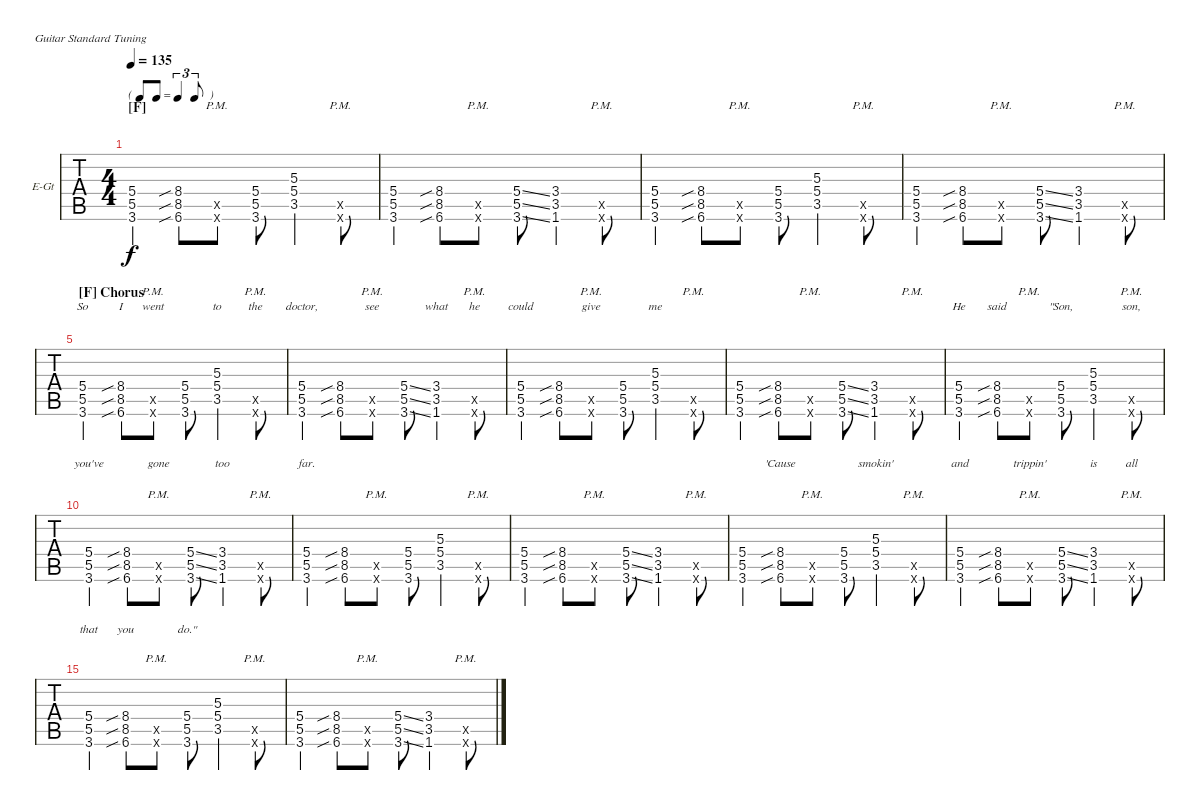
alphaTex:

\defaultSystemsLayout 4
\bracketExtendMode nobrackets
\firstSystemTrackNameOrientation horizontal
\otherSystemsTrackNameOrientation horizontal
\defaultBarNumberDisplay FirstOfSystem
\track ("Guitar" "E-Gt") {instrument distortionguitar}
\staff {tabs}
\tuning (E4 B3 G3 D3 A2 E2)
\ts (4 4)
\tf triplet8th
\section ("F" "")
\scale
0.25
\tempo 135
\accidentals auto
\clef g2
\ottava regular
\simile none
\ks c
(3.6 5.5 5.4).4{lyrics (0 "") lyrics (1 "") lyrics (2 "") lyrics (3 "") lyrics (4 "") dy f} (6.6{sib} 8.5{sib} 8.4{sib}).8{lyrics (0 "") lyrics (1 "") lyrics (2 "") lyrics (3 "") lyrics (4 "")} (8.5{pm x} 6.6{pm x}).8{lyrics (0 "") lyrics (1 "") lyrics (2 "") lyrics (3 "") lyrics (4 "")} (3.6 5.5 5.4).8{lyrics (0 "") lyrics (1 "") lyrics (2 "") lyrics (3 "") lyrics (4 "")} (5.4 3.5 5.3).4{lyrics (0 "") lyrics (1 "") lyrics (2 "") lyrics (3 "") lyrics (4 "")} (3.6{pm x} 5.5{pm x}).8{lyrics (0 "") lyrics (1 "") lyrics (2 "") lyrics (3 "") lyrics (4 "")} |
\scale
0.25 (3.6 5.5 5.4).4{lyrics (0 "") lyrics (1 "") lyrics (2 "") lyrics (3 "") lyrics (4 "")} (6.6{sib} 8.5{sib} 8.4{sib}).8{lyrics (0 "") lyrics (1 "") lyrics (2 "") lyrics (3 "") lyrics (4 "")} (8.5{pm x} 6.6{pm x}).8{lyrics (0 "") lyrics (1 "") lyrics (2 "") lyrics (3 "") lyrics (4 "")} (3.6{ss} 5.5{ss} 5.4{ss}).8{lyrics (0 "") lyrics (1 "") lyrics (2 "") lyrics (3 "") lyrics (4 "")} (1.6 3.5 3.4).4{lyrics (0 "") lyrics (1 "") lyrics (2 "") lyrics (3 "") lyrics (4 "")} (3.6{pm x} 5.5{pm x}).8{lyrics (0 "") lyrics (1 "") lyrics (2 "") lyrics (3 "") lyrics (4 "")} |
\scale
0.25 (3.6 5.5 5.4).4{lyrics (0 "") lyrics (1 "") lyrics (2 "") lyrics (3 "") lyrics (4 "")} (6.6{sib} 8.5{sib} 8.4{sib}).8{lyrics (0 "") lyrics (1 "") lyrics (2 "") lyrics (3 "") lyrics (4 "")} (8.5{pm x} 6.6{pm x}).8{lyrics (0 "") lyrics (1 "") lyrics (2 "") lyrics (3 "") lyrics (4 "")} (3.6 5.5 5.4).8{lyrics (0 "") lyrics (1 "") lyrics (2 "") lyrics (3 "") lyrics (4 "")} (5.4 3.5 5.3).4{lyrics (0 "") lyrics (1 "") lyrics (2 "") lyrics (3 "") lyrics (4 "")} (3.6{pm x} 5.5{pm x}).8{lyrics (0 "") lyrics (1 "") lyrics (2 "") lyrics (3 "") lyrics (4 "")} |
\scale
0.25 (3.6 5.5 5.4).4{lyrics (0 "") lyrics (1 "") lyrics (2 "") lyrics (3 "") lyrics (4 "")} (6.6{sib} 8.5{sib} 8.4{sib}).8{lyrics (0 "") lyrics (1 "") lyrics (2 "") lyrics (3 "") lyrics (4 "")} (8.5{pm x} 6.6{pm x}).8{lyrics (0 "") lyrics (1 "") lyrics (2 "") lyrics (3 "") lyrics (4 "")} (3.6{ss} 5.5{ss} 5.4{ss}).8{lyrics (0 "") lyrics (1 "") lyrics (2 "") lyrics (3 "") lyrics (4 "")} (1.6 3.5 3.4).4{lyrics (0 "") lyrics (1 "") lyrics (2 "") lyrics (3 "") lyrics (4 "")} (3.6{pm x} 5.5{pm x}).8{lyrics (0 "") lyrics (1 "") lyrics (2 "") lyrics (3 "") lyrics (4 "")} |
\section ("F" "Chorus")
\scale
0.238636 (3.6 5.5 5.4).4{lyrics (0 "So") lyrics (1 "") lyrics (2 "") lyrics (3 "") lyrics (4 "")} (6.6{sib} 8.5{sib} 8.4{sib}).8{lyrics (0 "I") lyrics (1 "") lyrics (2 "") lyrics (3 "") lyrics (4 "")} (8.5{pm x} 6.6{pm x}).8{lyrics (0 "went") lyrics (1 "") lyrics (2 "") lyrics (3 "") lyrics (4 "")} (3.6 5.5 5.4).8{lyrics (0 "") lyrics (1 "") lyrics (2 "") lyrics (3 "") lyrics (4 "")} (5.4 3.5 5.3).4{lyrics (0 "to") lyrics (1 "") lyrics (2 "") lyrics (3 "") lyrics (4 "")} (3.6{pm x} 5.5{pm x}).8{lyrics (0 "the") lyrics (1 "") lyrics (2 "") lyrics (3 "") lyrics (4 "")} |
\scale
0.284091 (3.6 5.5 5.4).4{lyrics (0 "doctor,") lyrics (1 "") lyrics (2 "") lyrics (3 "") lyrics (4 "")} (6.6{sib} 8.5{sib} 8.4{sib}).8{lyrics (0 "") lyrics (1 "") lyrics (2 "") lyrics (3 "") lyrics (4 "")} (8.5{pm x} 6.6{pm x}).8{lyrics (0 "see") lyrics (1 "") lyrics (2 "") lyrics (3 "") lyrics (4 "")} (3.6{ss} 5.5{ss} 5.4{ss}).8{lyrics (0 "") lyrics (1 "") lyrics (2 "") lyrics (3 "") lyrics (4 "")} (1.6 3.5 3.4).4{lyrics (0 "what") lyrics (1 "") lyrics (2 "") lyrics (3 "") lyrics (4 "")} (3.6{pm x} 5.5{pm x}).8{lyrics (0 "he") lyrics (1 "") lyrics (2 "") lyrics (3 "") lyrics (4 "")} |
\scale
0.238636 (3.6 5.5 5.4).4{lyrics (0 "could") lyrics (1 "") lyrics (2 "") lyrics (3 "") lyrics (4 "")} (6.6{sib} 8.5{sib} 8.4{sib}).8{lyrics (0 "") lyrics (1 "") lyrics (2 "") lyrics (3 "") lyrics (4 "")} (8.5{pm x} 6.6{pm x}).8{lyrics (0 "give") lyrics (1 "") lyrics (2 "") lyrics (3 "") lyrics (4 "")} (3.6 5.5 5.4).8{lyrics (0 "") lyrics (1 "") lyrics (2 "") lyrics (3 "") lyrics (4 "")} (5.4 3.5 5.3).4{lyrics (0 "me") lyrics (1 "") lyrics (2 "") lyrics (3 "") lyrics (4 "")} (3.6{pm x} 5.5{pm x}).8{lyrics (0 "") lyrics (1 "") lyrics (2 "") lyrics (3 "") lyrics (4 "")} |
\scale
0.238636 (3.6 5.5 5.4).4{lyrics (0 "") lyrics (1 "") lyrics (2 "") lyrics (3 "") lyrics (4 "")} (6.6{sib} 8.5{sib} 8.4{sib}).8{lyrics (0 "") lyrics (1 "") lyrics (2 "") lyrics (3 "") lyrics (4 "")} (8.5{pm x} 6.6{pm x}).8{lyrics (0 "") lyrics (1 "") lyrics (2 "") lyrics (3 "") lyrics (4 "")} (3.6{ss} 5.5{ss} 5.4{ss}).8{lyrics (0 "") lyrics (1 "") lyrics (2 "") lyrics (3 "") lyrics (4 "")} (1.6 3.5 3.4).4{lyrics (0 "") lyrics (1 "") lyrics (2 "") lyrics (3 "") lyrics (4 "")} (3.6{pm x} 5.5{pm x}).8{lyrics (0 "") lyrics (1 "") lyrics (2 "") lyrics (3 "") lyrics (4 "")} |
\scale
0.238636 (3.6 5.5 5.4).4{lyrics (0 "He") lyrics (1 "") lyrics (2 "") lyrics (3 "") lyrics (4 "")} (6.6{sib} 8.5{sib} 8.4{sib}).8{lyrics (0 "said") lyrics (1 "") lyrics (2 "") lyrics (3 "") lyrics (4 "")} (8.5{pm x} 6.6{pm x}).8{lyrics (0 "") lyrics (1 "") lyrics (2 "") lyrics (3 "") lyrics (4 "")} (3.6 5.5 5.4).8{lyrics (0 "\"Son,") lyrics (1 "") lyrics (2 "") lyrics (3 "") lyrics (4 "")} (5.4 3.5 5.3).4{lyrics (0 "") lyrics (1 "") lyrics (2 "") lyrics (3 "") lyrics (4 "")} (3.6{pm x} 5.5{pm x}).8{lyrics (0 "son,") lyrics (1 "") lyrics (2 "") lyrics (3 "") lyrics (4 "")} |
\scale
0.284091 (3.6 5.5 5.4).4{lyrics (0 "you've") lyrics (1 "") lyrics (2 "") lyrics (3 "") lyrics (4 "")} (6.6{sib} 8.5{sib} 8.4{sib}).8{lyrics (0 "") lyrics (1 "") lyrics (2 "") lyrics (3 "") lyrics (4 "")} (8.5{pm x} 6.6{pm x}).8{lyrics (0 "gone") lyrics (1 "") lyrics (2 "") lyrics (3 "") lyrics (4 "")} (3.6{ss} 5.5{ss} 5.4{ss}).8{lyrics (0 "") lyrics (1 "") lyrics (2 "") lyrics (3 "") lyrics (4 "")} (1.6 3.5 3.4).4{lyrics (0 "too") lyrics (1 "") lyrics (2 "") lyrics (3 "") lyrics (4 "")} (3.6{pm x} 5.5{pm x}).8{lyrics (0 "") lyrics (1 "") lyrics (2 "") lyrics (3 "") lyrics (4 "")} |
\scale
0.238636 (3.6 5.5 5.4).4{lyrics (0 "far.") lyrics (1 "") lyrics (2 "") lyrics (3 "") lyrics (4 "")} (6.6{sib} 8.5{sib} 8.4{sib}).8{lyrics (0 "") lyrics (1 "") lyrics (2 "") lyrics (3 "") lyrics (4 "")} (8.5{pm x} 6.6{pm x}).8{lyrics (0 "") lyrics (1 "") lyrics (2 "") lyrics (3 "") lyrics (4 "")} (3.6 5.5 5.4).8{lyrics (0 "") lyrics (1 "") lyrics (2 "") lyrics (3 "") lyrics (4 "")} (5.4 3.5 5.3).4{lyrics (0 "") lyrics (1 "") lyrics (2 "") lyrics (3 "") lyrics (4 "")} (3.6{pm x} 5.5{pm x}).8{lyrics (0 "") lyrics (1 "") lyrics (2 "") lyrics (3 "") lyrics (4 "")} |
\scale
0.238636 (3.6 5.5 5.4).4{lyrics (0 "") lyrics (1 "") lyrics (2 "") lyrics (3 "") lyrics (4 "")} (6.6{sib} 8.5{sib} 8.4{sib}).8{lyrics (0 "") lyrics (1 "") lyrics (2 "") lyrics (3 "") lyrics (4 "")} (8.5{pm x} 6.6{pm x}).8{lyrics (0 "") lyrics (1 "") lyrics (2 "") lyrics (3 "") lyrics (4 "")} (3.6{ss} 5.5{ss} 5.4{ss}).8{lyrics (0 "") lyrics (1 "") lyrics (2 "") lyrics (3 "") lyrics (4 "")} (1.6 3.5 3.4).4{lyrics (0 "") lyrics (1 "") lyrics (2 "") lyrics (3 "") lyrics (4 "")} (3.6{pm x} 5.5{pm x}).8{lyrics (0 "") lyrics (1 "") lyrics (2 "") lyrics (3 "") lyrics (4 "")} |
\scale
0.21875 (3.6 5.5 5.4).4{lyrics (0 "") lyrics (1 "") lyrics (2 "") lyrics (3 "") lyrics (4 "")} (6.6{sib} 8.5{sib} 8.4{sib}).8{lyrics (0 "'Cause") lyrics (1 "") lyrics (2 "") lyrics (3 "") lyrics (4 "")} (8.5{pm x} 6.6{pm x}).8{lyrics (0 "") lyrics (1 "") lyrics (2 "") lyrics (3 "") lyrics (4 "")} (3.6 5.5 5.4).8{lyrics (0 "") lyrics (1 "") lyrics (2 "") lyrics (3 "") lyrics (4 "")} (5.4 3.5 5.3).4{lyrics (0 "smokin'") lyrics (1 "") lyrics (2 "") lyrics (3 "") lyrics (4 "")} (3.6{pm x} 5.5{pm x}).8{lyrics (0 "") lyrics (1 "") lyrics (2 "") lyrics (3 "") lyrics (4 "")} |
\scale
0.34375 (3.6 5.5 5.4).4{lyrics (0 "and") lyrics (1 "") lyrics (2 "") lyrics (3 "") lyrics (4 "")} (6.6{sib} 8.5{sib} 8.4{sib}).8{lyrics (0 "") lyrics (1 "") lyrics (2 "") lyrics (3 "") lyrics (4 "")} (8.5{pm x} 6.6{pm x}).8{lyrics (0 "trippin'") lyrics (1 "") lyrics (2 "") lyrics (3 "") lyrics (4 "")} (3.6{ss} 5.5{ss} 5.4{ss}).8{lyrics (0 "") lyrics (1 "") lyrics (2 "") lyrics (3 "") lyrics (4 "")} (1.6 3.5 3.4).4{lyrics (0 "is") lyrics (1 "") lyrics (2 "") lyrics (3 "") lyrics (4 "")} (3.6{pm x} 5.5{pm x}).8{lyrics (0 "all") lyrics (1 "") lyrics (2 "") lyrics (3 "") lyrics (4 "")} |
\scale
0.21875 (3.6 5.5 5.4).4{lyrics (0 "that") lyrics (1 "") lyrics (2 "") lyrics (3 "") lyrics (4 "")} (6.6{sib} 8.5{sib} 8.4{sib}).8{lyrics (0 "you") lyrics (1 "") lyrics (2 "") lyrics (3 "") lyrics (4 "")} (8.5{pm x} 6.6{pm x}).8{lyrics (0 "") lyrics (1 "") lyrics (2 "") lyrics (3 "") lyrics (4 "")} (3.6 5.5 5.4).8{lyrics (0 "do.\"") lyrics (1 "") lyrics (2 "") lyrics (3 "") lyrics (4 "")} (5.4 3.5 5.3).4{lyrics (0 "") lyrics (1 "") lyrics (2 "") lyrics (3 "") lyrics (4 "")} (3.6{pm x} 5.5{pm x}).8{lyrics (0 "") lyrics (1 "") lyrics (2 "") lyrics (3 "") lyrics (4 "")} |
\scale
0.21875 (3.6 5.5 5.4).4{lyrics (0 "") lyrics (1 "") lyrics (2 "") lyrics (3 "") lyrics (4 "")} (6.6{sib} 8.5{sib} 8.4{sib}).8{lyrics (0 "") lyrics (1 "") lyrics (2 "") lyrics (3 "") lyrics (4 "")} (8.5{pm x} 6.6{pm x}).8{lyrics (0 "") lyrics (1 "") lyrics (2 "") lyrics (3 "") lyrics (4 "")} (3.6{ss} 5.5{ss} 5.4{ss}).8{lyrics (0 "") lyrics (1 "") lyrics (2 "") lyrics (3 "") lyrics (4 "")} (1.6 3.5 3.4).4{lyrics (0 "") lyrics (1 "") lyrics (2 "") lyrics (3 "") lyrics (4 "")} (3.6{pm x} 5.5{pm x}).8{lyrics (0 "") lyrics (1 "") lyrics (2 "") lyrics (3 "") lyrics (4 "")}
